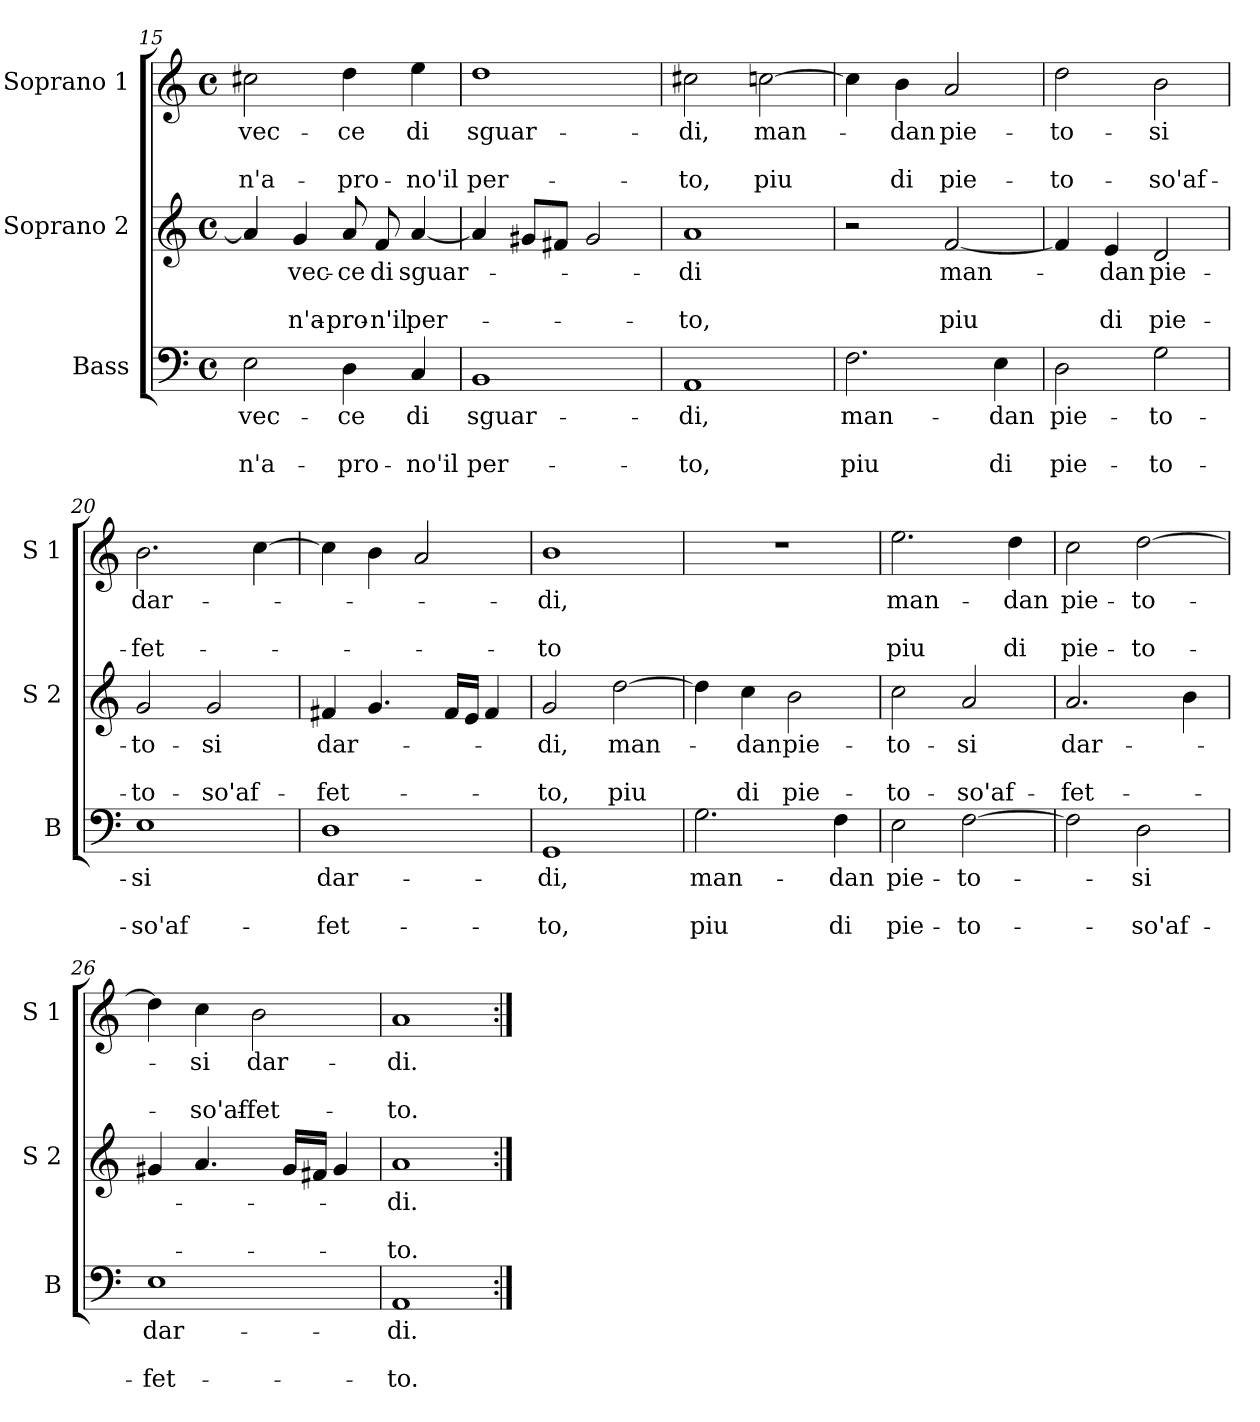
**kern	**text	**text	**text	**kern	**text	**text	**text	**kern	**text	**text	**text
*part3	*part3	*part3	*part3	*part2	*part2	*part2	*part2	*part1	*part1	*part1	*part1
*staff3	*staff3	*staff3	*staff3	*staff2	*staff2	*staff2	*staff2	*staff1	*staff1	*staff1	*staff1
*I"Bass	*	*	*	*I"Soprano 2	*	*	*	*I"Soprano 1	*	*	*
*I'B	*	*	*	*I'S 2	*	*	*	*I'S 1	*	*	*
*clefF4	*	*	*	*clefG2	*	*	*	*clefG2	*	*	*
*k[]	*	*	*	*k[]	*	*	*	*k[]	*	*	*
*C:	*	*	*	*C:	*	*	*	*C:	*	*	*
*M4/4	*	*	*	*M4/4	*	*	*	*M4/4	*	*	*
*met(c)	*	*	*	*met(c)	*	*	*	*met(c)	*	*	*
=15	=15	=15	=15	=15	=15	=15	=15	=15	=15	=15	=15
!	!LO:LY:b	!	!LO:LY:b	!	!	!	!	!	!LO:LY:b	!	!LO:LY:b
2E\	vec-	.	n'a-	4a/]	.	.	.	2cc#X\	vec-	.	n'a-
!	!	!	!	!	!LO:LY:b	!	!LO:LY:b	!	!	!	!
.	.	.	.	4g/	vec-	.	n'a-	.	.	.	.
!	!LO:LY:b	!	!LO:LY:b	!	!LO:LY:b	!	!LO:LY:b	!	!LO:LY:b	!	!LO:LY:b
4D\	-ce	.	-pro-	8a/	-ce	.	-pro-	4dd\	-ce	.	-pro-
!	!	!	!	!	!LO:LY:b	!	!LO:LY:b	!	!	!	!
.	.	.	.	8f/	di	.	-n'il	.	.	.	.
!	!LO:LY:b	!	!LO:LY:b	!	!LO:LY:b	!	!LO:LY:b	!	!LO:LY:b	!	!LO:LY:b
4C/	di	.	-no'il	[4a/	sguar-	.	per-	4ee\	di	.	-no'il
=16	=16	=16	=16	=16	=16	=16	=16	=16	=16	=16	=16
!	!LO:LY:b	!	!LO:LY:b	!	!	!	!	!	!LO:LY:b	!	!LO:LY:b
1BB	sguar-	.	per-	4a/]	.	.	.	1dd	sguar-	.	per-
.	.	.	.	8g#X/L	.	.	.	.	.	.	.
.	.	.	.	8f#X/J	.	.	.	.	.	.	.
.	.	.	.	2g#/	.	.	.	.	.	.	.
=17	=17	=17	=17	=17	=17	=17	=17	=17	=17	=17	=17
!	!LO:LY:b	!	!LO:LY:b	!	!LO:LY:b	!	!LO:LY:b	!	!LO:LY:b	!	!LO:LY:b
1AA	-di,	.	-to,	1a	-di	.	-to,	2cc#X\	-di,	.	-to,
!	!	!	!	!	!	!	!	!	!LO:LY:b	!	!LO:LY:b
.	.	.	.	.	.	.	.	[2ccn\	man-	.	piu
=18	=18	=18	=18	=18	=18	=18	=18	=18	=18	=18	=18
!	!LO:LY:b	!	!LO:LY:b	!	!	!	!	!	!	!	!
2.F\	man-	.	piu	2r	.	.	.	4cc\]	.	.	.
!	!	!	!	!	!	!	!	!	!LO:LY:b	!	!LO:LY:b
.	.	.	.	.	.	.	.	4b\	-dan	.	di
!	!	!	!	!	!LO:LY:b	!	!LO:LY:b	!	!LO:LY:b	!	!LO:LY:b
.	.	.	.	[2f/	man-	.	piu	2a/	pie-	.	pie-
!	!LO:LY:b	!	!LO:LY:b	!	!	!	!	!	!	!	!
4E\	-dan	.	di	.	.	.	.	.	.	.	.
!!LO:LB:g=z
=19	=19	=19	=19	=19	=19	=19	=19	=19	=19	=19	=19
!	!LO:LY:b	!	!LO:LY:b	!	!	!	!	!	!LO:LY:b	!	!LO:LY:b
2D\	pie-	.	pie-	4f/]	.	.	.	2dd\	-to-	.	-to-
!	!	!	!	!	!LO:LY:b	!	!LO:LY:b	!	!	!	!
.	.	.	.	4e/	-dan	.	di	.	.	.	.
!	!LO:LY:b	!	!LO:LY:b	!	!LO:LY:b	!	!LO:LY:b	!	!LO:LY:b	!	!LO:LY:b
2G\	-to-	.	-to-	2d/	pie-	.	pie-	2b\	-si	.	-so'af-
=20	=20	=20	=20	=20	=20	=20	=20	=20	=20	=20	=20
!	!LO:LY:b	!	!LO:LY:b	!	!LO:LY:b	!	!LO:LY:b	!	!LO:LY:b	!	!LO:LY:b
1E	-si	.	-so'af-	2g/	-to-	.	-to-	2.b\	dar-	.	-fet-
!	!	!	!	!	!LO:LY:b	!	!LO:LY:b	!	!	!	!
.	.	.	.	2g/	-si	.	-so'af-	.	.	.	.
.	.	.	.	.	.	.	.	[4cc\	.	.	.
=21	=21	=21	=21	=21	=21	=21	=21	=21	=21	=21	=21
!	!LO:LY:b	!	!LO:LY:b	!	!LO:LY:b	!	!LO:LY:b	!	!	!	!
1D	dar-	.	-fet-	4f#X/	dar-	.	-fet-	4cc\]	.	.	.
.	.	.	.	4.g/	.	.	.	4b\	.	.	.
.	.	.	.	.	.	.	.	2a/	.	.	.
.	.	.	.	16f#/LL	.	.	.	.	.	.	.
.	.	.	.	16e/JJ	.	.	.	.	.	.	.
.	.	.	.	4f#/	.	.	.	.	.	.	.
=22	=22	=22	=22	=22	=22	=22	=22	=22	=22	=22	=22
!	!LO:LY:b	!	!LO:LY:b	!	!LO:LY:b	!	!LO:LY:b	!	!LO:LY:b	!	!LO:LY:b
1GG	-di,	.	-to,	2g/	-di,	.	-to,	1b	-di,	.	-to
!	!	!	!	!	!LO:LY:b	!	!LO:LY:b	!	!	!	!
.	.	.	.	[2dd\	man-	.	piu	.	.	.	.
=23	=23	=23	=23	=23	=23	=23	=23	=23	=23	=23	=23
!	!LO:LY:b	!	!LO:LY:b	!	!	!	!	!	!	!	!
2.G\	man-	.	piu	4dd\]	.	.	.	1r	.	.	.
!	!	!	!	!	!LO:LY:b	!	!LO:LY:b	!	!	!	!
.	.	.	.	4cc\	-dan	.	di	.	.	.	.
!	!	!	!	!	!LO:LY:b	!	!LO:LY:b	!	!	!	!
.	.	.	.	2b\	pie-	.	pie-	.	.	.	.
!	!LO:LY:b	!	!LO:LY:b	!	!	!	!	!	!	!	!
4F\	-dan	.	di	.	.	.	.	.	.	.	.
!!LO:LB:g=z
=24	=24	=24	=24	=24	=24	=24	=24	=24	=24	=24	=24
!	!LO:LY:b	!	!LO:LY:b	!	!LO:LY:b	!	!LO:LY:b	!	!LO:LY:b	!	!LO:LY:b
2E\	pie-	.	pie-	2cc\	-to-	.	-to-	2.ee\	man-	.	piu
!	!LO:LY:b	!	!LO:LY:b	!	!LO:LY:b	!	!LO:LY:b	!	!	!	!
[2F\	-to-	.	-to-	2a/	-si	.	-so'af-	.	.	.	.
!	!	!	!	!	!	!	!	!	!LO:LY:b	!	!LO:LY:b
.	.	.	.	.	.	.	.	4dd\	-dan	.	di
=25	=25	=25	=25	=25	=25	=25	=25	=25	=25	=25	=25
!	!	!	!	!	!LO:LY:b	!	!LO:LY:b	!	!LO:LY:b	!	!LO:LY:b
2F\]	.	.	.	2.a/	dar-	.	-fet-	2cc\	pie-	.	pie-
!	!LO:LY:b	!	!LO:LY:b	!	!	!	!	!	!LO:LY:b	!	!LO:LY:b
2D\	-si	.	-so'af-	.	.	.	.	[2dd\	-to-	.	-to-
.	.	.	.	4b\	.	.	.	.	.	.	.
=26	=26	=26	=26	=26	=26	=26	=26	=26	=26	=26	=26
!	!LO:LY:b	!	!LO:LY:b	!	!	!	!	!	!	!	!
1E	dar-	.	-fet-	4g#X/	.	.	.	4dd\]	.	.	.
!	!	!	!	!	!	!	!	!	!LO:LY:b	!	!LO:LY:b
.	.	.	.	4.a/	.	.	.	4cc\	-si	.	-so'af-
!	!	!	!	!	!	!	!	!	!LO:LY:b	!	!LO:LY:b
.	.	.	.	.	.	.	.	2b\	dar-	.	-fet-
.	.	.	.	16g#/LL	.	.	.	.	.	.	.
.	.	.	.	16f#X/JJ	.	.	.	.	.	.	.
.	.	.	.	4g#/	.	.	.	.	.	.	.
=27	=27	=27	=27	=27	=27	=27	=27	=27	=27	=27	=27
!	!LO:LY:b	!	!LO:LY:b	!	!LO:LY:b	!	!LO:LY:b	!	!LO:LY:b	!	!LO:LY:b
1AA	-di.	.	-to.	1a	-di.	.	-to.	1a	-di.	.	-to.
=:|!	=:|!	=:|!	=:|!	=:|!	=:|!	=:|!	=:|!	=:|!	=:|!	=:|!	=:|!
*-	*-	*-	*-	*-	*-	*-	*-	*-	*-	*-	*-
